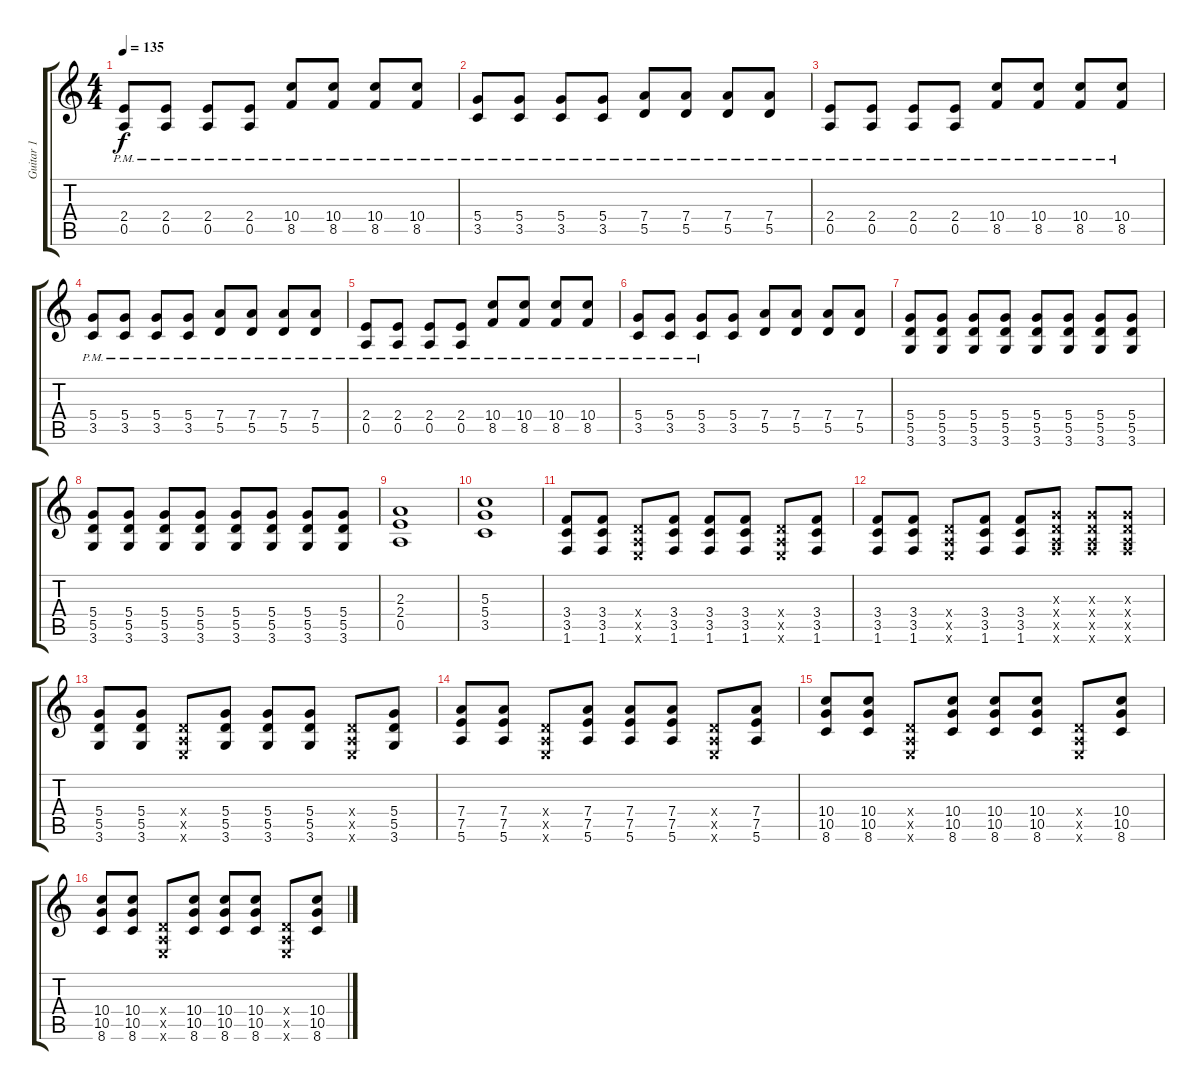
\track ("Guitar 1 " "Guitar 1 ") {instrument overdrivenguitar}
\staff {score tabs}
\tuning (E4 B3 G3 D3 A2 E2) {hide}
\ts (4 4)
\tempo 135
\clef g2
\ks c
(2.4{pm} 0.5{pm}).8{dy f} (2.4{pm} 0.5{pm}).8 (2.4{pm} 0.5{pm}).8 (2.4{pm} 0.5{pm}).8 (10.4{pm} 8.5{pm}).8 (10.4{pm} 8.5{pm}).8 (10.4{pm} 8.5{pm}).8 (10.4{pm} 8.5{pm}).8 |
(5.4{pm} 3.5{pm}).8 (5.4{pm} 3.5{pm}).8 (5.4{pm} 3.5{pm}).8 (5.4{pm} 3.5{pm}).8 (7.4{pm} 5.5{pm}).8 (7.4{pm} 5.5{pm}).8 (7.4{pm} 5.5{pm}).8 (7.4{pm} 5.5{pm}).8 |
(2.4{pm} 0.5{pm}).8 (2.4{pm} 0.5{pm}).8 (2.4{pm} 0.5{pm}).8 (2.4{pm} 0.5{pm}).8 (10.4{pm} 8.5{pm}).8 (10.4{pm} 8.5{pm}).8 (10.4{pm} 8.5{pm}).8 (10.4{pm} 8.5{pm}).8 |
(5.4{pm} 3.5{pm}).8 (5.4{pm} 3.5{pm}).8 (5.4{pm} 3.5{pm}).8 (5.4{pm} 3.5{pm}).8 (7.4{pm} 5.5{pm}).8 (7.4{pm} 5.5{pm}).8 (7.4{pm} 5.5{pm}).8 (7.4{pm} 5.5{pm}).8 |
(2.4{pm} 0.5{pm}).8 (2.4{pm} 0.5{pm}).8 (2.4{pm} 0.5{pm}).8 (2.4{pm} 0.5{pm}).8 (10.4{pm} 8.5{pm}).8 (10.4{pm} 8.5{pm}).8 (10.4{pm} 8.5{pm}).8 (10.4{pm} 8.5{pm}).8 |
(5.4{pm} 3.5).8 (5.4{pm} 3.5).8 (5.4{pm} 3.5).8 (5.4 3.5).8 (7.4 5.5).8 (7.4 5.5).8 (7.4 5.5).8 (7.4 5.5).8 |
(5.4 5.5 3.6).8 (5.4 5.5 3.6).8 (5.4 5.5 3.6).8 (5.4 5.5 3.6).8 (5.4 5.5 3.6).8 (5.4 5.5 3.6).8 (5.4 5.5 3.6).8 (5.4 5.5 3.6).8 |
(5.4 5.5 3.6).8 (5.4 5.5 3.6).8 (5.4 5.5 3.6).8 (5.4 5.5 3.6).8 (5.4 5.5 3.6).8 (5.4 5.5 3.6).8 (5.4 5.5 3.6).8 (5.4 5.5 3.6).8 |
(2.3 2.4 0.5).1 |
(5.3 5.4 3.5).1 |
(3.4 3.5 1.6).8 (3.4 3.5 1.6).8 (0.4{x} 0.5{x} 0.6{x}).8 (3.4 3.5 1.6).8 (3.4 3.5 1.6).8 (3.4 3.5 1.6).8 (0.4{x} 0.5{x} 0.6{x}).8 (3.4 3.5 1.6).8 |
(3.4 3.5 1.6).8 (3.4 3.5 1.6).8 (0.4{x} 0.5{x} 0.6{x}).8 (3.4 3.5 1.6).8 (3.4 3.5 1.6).8 (0.3{x} 0.4{x} 0.5{x} 1.6{x}).8 (0.3{x} 0.4{x} 0.5{x} 1.6{x}).8 (0.3{x} 0.4{x} 0.5{x} 1.6{x}).8 |
(5.4 5.5 3.6).8 (5.4 5.5 3.6).8 (0.4{x} 0.5{x} 0.6{x}).8 (5.4 5.5 3.6).8 (5.4 5.5 3.6).8 (5.4 5.5 3.6).8 (0.4{x} 0.5{x} 0.6{x}).8 (5.4 5.5 3.6).8 |
(7.4 7.5 5.6).8 (7.4 7.5 5.6).8 (0.4{x} 0.5{x} 0.6{x}).8 (7.4 7.5 5.6).8 (7.4 7.5 5.6).8 (7.4 7.5 5.6).8 (0.4{x} 0.5{x} 0.6{x}).8 (7.4 7.5 5.6).8 |
(10.4 10.5 8.6).8 (10.4 10.5 8.6).8 (0.4{x} 0.5{x} 0.6{x}).8 (10.4 10.5 8.6).8 (10.4 10.5 8.6).8 (10.4 10.5 8.6).8 (0.4{x} 0.5{x} 0.6{x}).8 (10.4 10.5 8.6).8 |
(10.4 10.5 8.6).8 (10.4 10.5 8.6).8 (0.4{x} 0.5{x} 0.6{x}).8 (10.4 10.5 8.6).8 (10.4 10.5 8.6).8 (10.4 10.5 8.6).8 (0.4{x} 0.5{x} 0.6{x}).8 (10.4 10.5 8.6).8
